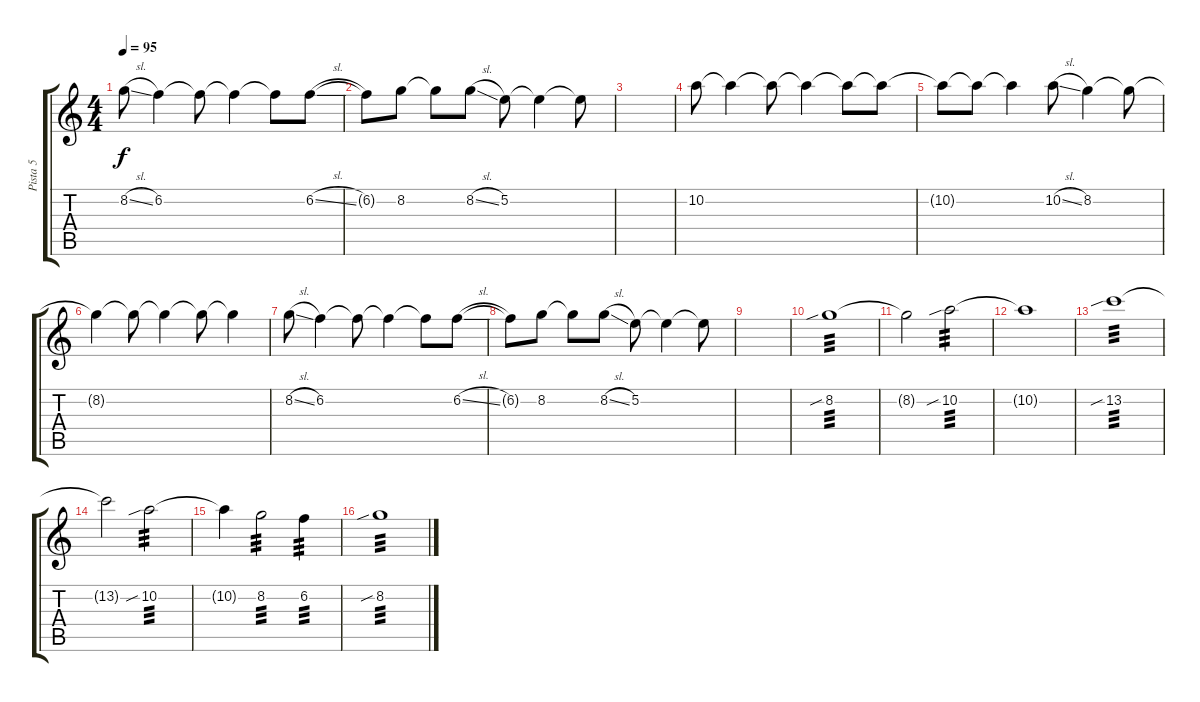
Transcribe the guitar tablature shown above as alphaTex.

\track ("Pista 5" "Pista 5") {instrument distortionguitar}
\staff {score tabs}
\tuning (E4 B3 G3 D3 A2 E2) {hide}
\ts (4 4)
\tempo 95
\clef g2
\ks c
8.2{sl}.8{dy f} 6.2.4 6.2{t}.8 6.2{t}.4 6.2{t}.8 6.2{sl}.8 |
6.2{t}.8 8.2.8 8.2{t}.8 8.2{sl}.8 5.2.8 5.2{t}.4 5.2{t}.8 |
|
10.2.8{volume 8 instrument electricguitarjazz} 10.2{t}.4 10.2{t}.8 10.2{t}.4 10.2{t}.8 10.2{t}.8 |
10.2{t}.8 10.2{t}.8 10.2{t}.4 10.2{sl}.8 8.2.4 8.2{t}.8 |
8.2{t}.4 8.2{t}.8 8.2{t}.4 8.2{t}.8 8.2{t}.4 |
8.2{sl}.8 6.2.4 6.2{t}.8 6.2{t}.4 6.2{t}.8 6.2{sl}.8 |
6.2{t}.8 8.2.8 8.2{t}.8 8.2{sl}.8 5.2.8 5.2{t}.4 5.2{t}.8 |
|
8.2{sib}.1{tp 3} |
8.2{t}.2 10.2{sib}.2{tp 3} |
10.2{t}.1 |
13.2{sib}.1{tp 3} |
13.2{t}.2 10.2{sib}.2{tp 3} |
10.2{t}.4 8.2.2{tp 3} 6.2.4{tp 3} |
8.2{sib}.1{tp 3}
